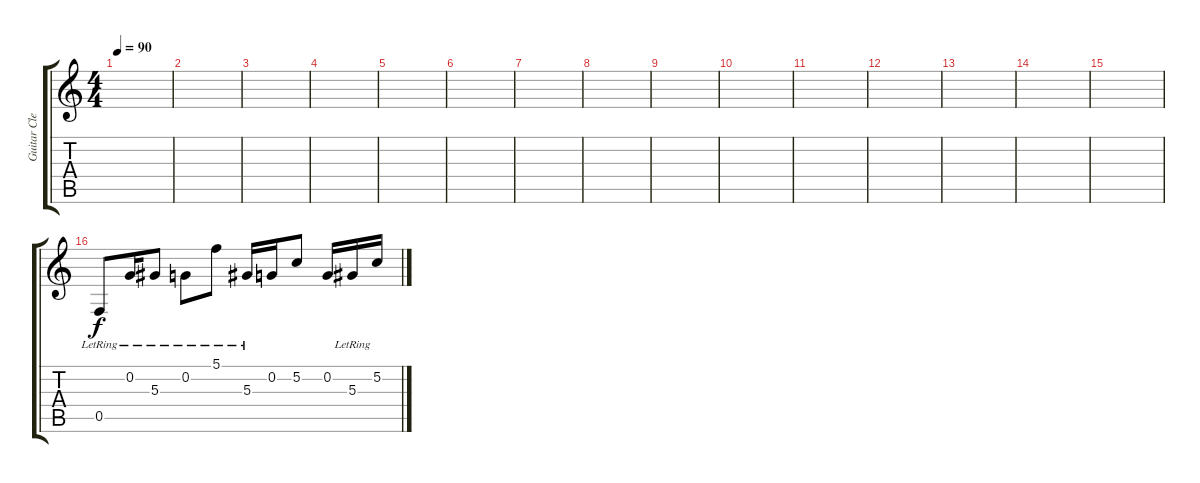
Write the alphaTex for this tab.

\track ("Guitar Clean" "Guitar Cle") {instrument acousticguitarsteel}
\staff {score tabs}
\tuning (C4 G3 Eb3 Bb2 F2 C2) {hide}
\ts (4 4)
\tempo 90
\clef g2
\ks c
|
|
|
|
|
|
|
|
|
|
|
|
|
|
|
0.5{lr}.8 0.2{lr}.16 5.3{lr}.8 0.2{lr}.8 5.1{lr}.8 5.3{lr}.16 0.2.16 5.2.8 0.2.16 5.3{lr}.16 5.2.16
